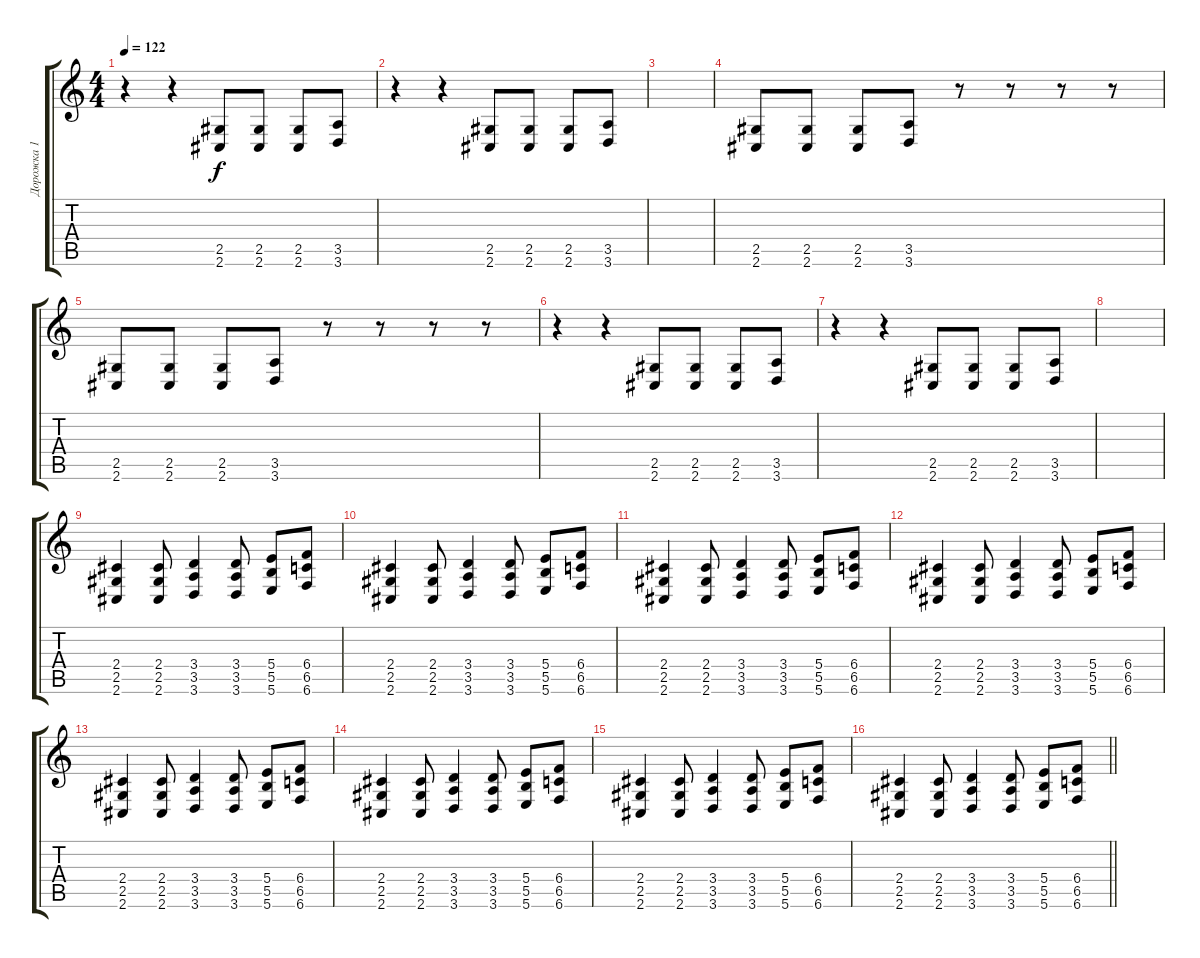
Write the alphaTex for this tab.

\track ("Дорожка 1" "Дорожка 1") {instrument overdrivenguitar}
\staff {score tabs}
\tuning (Db4 Ab3 E3 B2 Gb2 B1) {hide}
\ts (4 4)
\tempo 122
\clef g2
\ks c
r.4{dy f} r.4 (2.5 2.6).8 (2.5 2.6).8 (2.5 2.6).8 (3.5 3.6).8 |
r.4 r.4 (2.5 2.6).8 (2.5 2.6).8 (2.5 2.6).8 (3.5 3.6).8 |
|
(2.5 2.6).8 (2.5 2.6).8 (2.5 2.6).8 (3.5 3.6).8 r.8 r.8 r.8 r.8 |
(2.5 2.6).8 (2.5 2.6).8 (2.5 2.6).8 (3.5 3.6).8 r.8 r.8 r.8 r.8 |
r.4 r.4 (2.5 2.6).8 (2.5 2.6).8 (2.5 2.6).8 (3.5 3.6).8 |
r.4 r.4 (2.5 2.6).8 (2.5 2.6).8 (2.5 2.6).8 (3.5 3.6).8 |
|
(2.4 2.5 2.6).4 (2.4 2.5 2.6).8 (3.4 3.5 3.6).4 (3.4 3.5 3.6).8 (5.4 5.5 5.6).8 (6.4 6.5 6.6).8 |
(2.4 2.5 2.6).4 (2.4 2.5 2.6).8 (3.4 3.5 3.6).4 (3.4 3.5 3.6).8 (5.4 5.5 5.6).8 (6.4 6.5 6.6).8 |
(2.4 2.5 2.6).4 (2.4 2.5 2.6).8 (3.4 3.5 3.6).4 (3.4 3.5 3.6).8 (5.4 5.5 5.6).8 (6.4 6.5 6.6).8 |
(2.4 2.5 2.6).4 (2.4 2.5 2.6).8 (3.4 3.5 3.6).4 (3.4 3.5 3.6).8 (5.4 5.5 5.6).8 (6.4 6.5 6.6).8 |
(2.4 2.5 2.6).4 (2.4 2.5 2.6).8 (3.4 3.5 3.6).4 (3.4 3.5 3.6).8 (5.4 5.5 5.6).8 (6.4 6.5 6.6).8 |
(2.4 2.5 2.6).4 (2.4 2.5 2.6).8 (3.4 3.5 3.6).4 (3.4 3.5 3.6).8 (5.4 5.5 5.6).8 (6.4 6.5 6.6).8 |
(2.4 2.5 2.6).4 (2.4 2.5 2.6).8 (3.4 3.5 3.6).4 (3.4 3.5 3.6).8 (5.4 5.5 5.6).8 (6.4 6.5 6.6).8 |
\barLineRight lightlight
(2.4 2.5 2.6).4 (2.4 2.5 2.6).8 (3.4 3.5 3.6).4 (3.4 3.5 3.6).8 (5.4 5.5 5.6).8 (6.4 6.5 6.6).8
